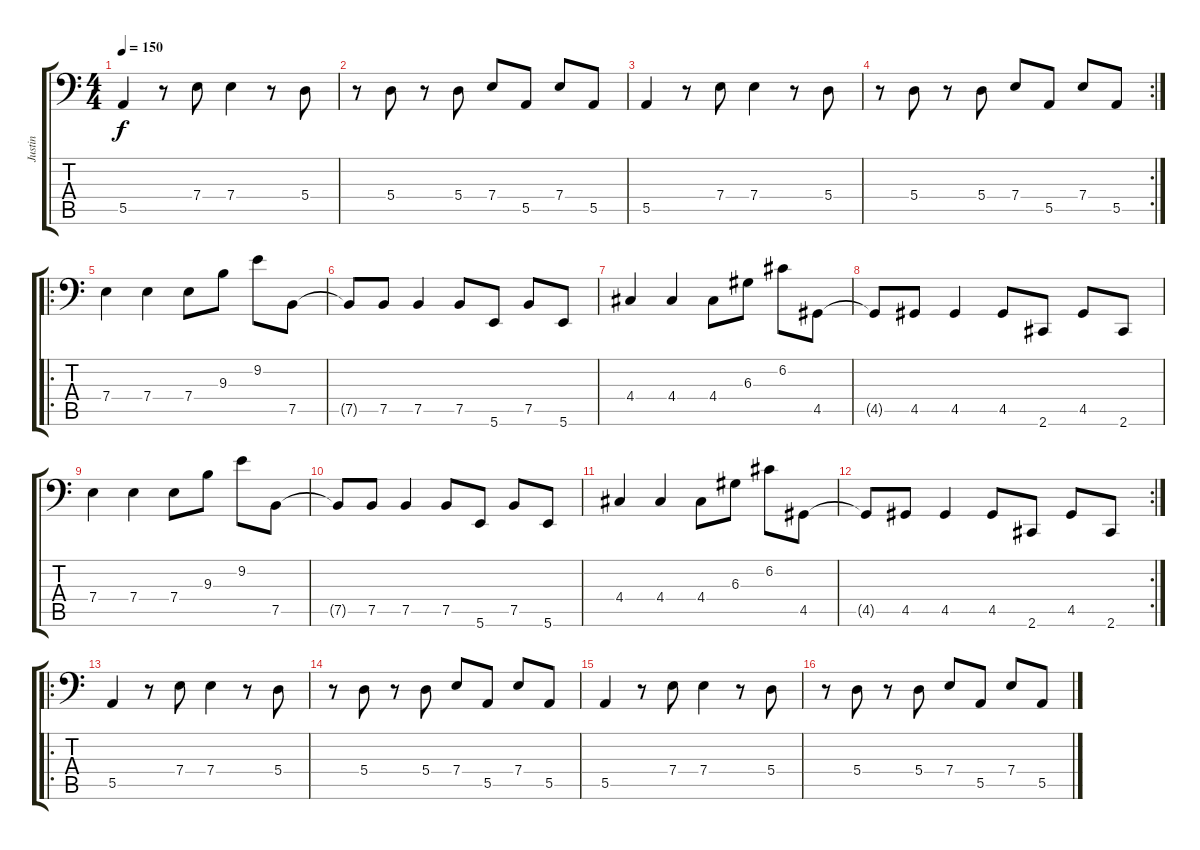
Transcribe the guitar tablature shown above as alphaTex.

\track ("Justin" "Justin") {instrument electricbassfinger}
\staff {score tabs}
\tuning (C3 G2 D2 A1 E1 B0) {hide}
\ts (4 4)
\tempo 150
\clef f4
\ks c
5.5.4{dy f} r.8 7.4.8 7.4.4 r.8 5.4.8 |
r.8 5.4.8 r.8 5.4.8 7.4.8 5.5.8 7.4.8 5.5.8 |
5.5.4 r.8 7.4.8 7.4.4 r.8 5.4.8 |
\rc 2
r.8 5.4.8 r.8 5.4.8 7.4.8 5.5.8 7.4.8 5.5.8 |
\ro
7.4.4 7.4.4 7.4.8 9.3.8 9.2.8 7.5.8 |
7.5{t}.8 7.5.8 7.5.4 7.5.8 5.6.8 7.5.8 5.6.8 |
4.4.4 4.4.4 4.4.8 6.3.8 6.2.8 4.5.8 |
4.5{t}.8 4.5.8 4.5.4 4.5.8 2.6.8 4.5.8 2.6.8 |
7.4.4 7.4.4 7.4.8 9.3.8 9.2.8 7.5.8 |
7.5{t}.8 7.5.8 7.5.4 7.5.8 5.6.8 7.5.8 5.6.8 |
4.4.4 4.4.4 4.4.8 6.3.8 6.2.8 4.5.8 |
\rc 2
4.5{t}.8 4.5.8 4.5.4 4.5.8 2.6.8 4.5.8 2.6.8 |
\ro
5.5.4 r.8 7.4.8 7.4.4 r.8 5.4.8 |
r.8 5.4.8 r.8 5.4.8 7.4.8 5.5.8 7.4.8 5.5.8 |
5.5.4 r.8 7.4.8 7.4.4 r.8 5.4.8 |
r.8 5.4.8 r.8 5.4.8 7.4.8 5.5.8 7.4.8 5.5.8
